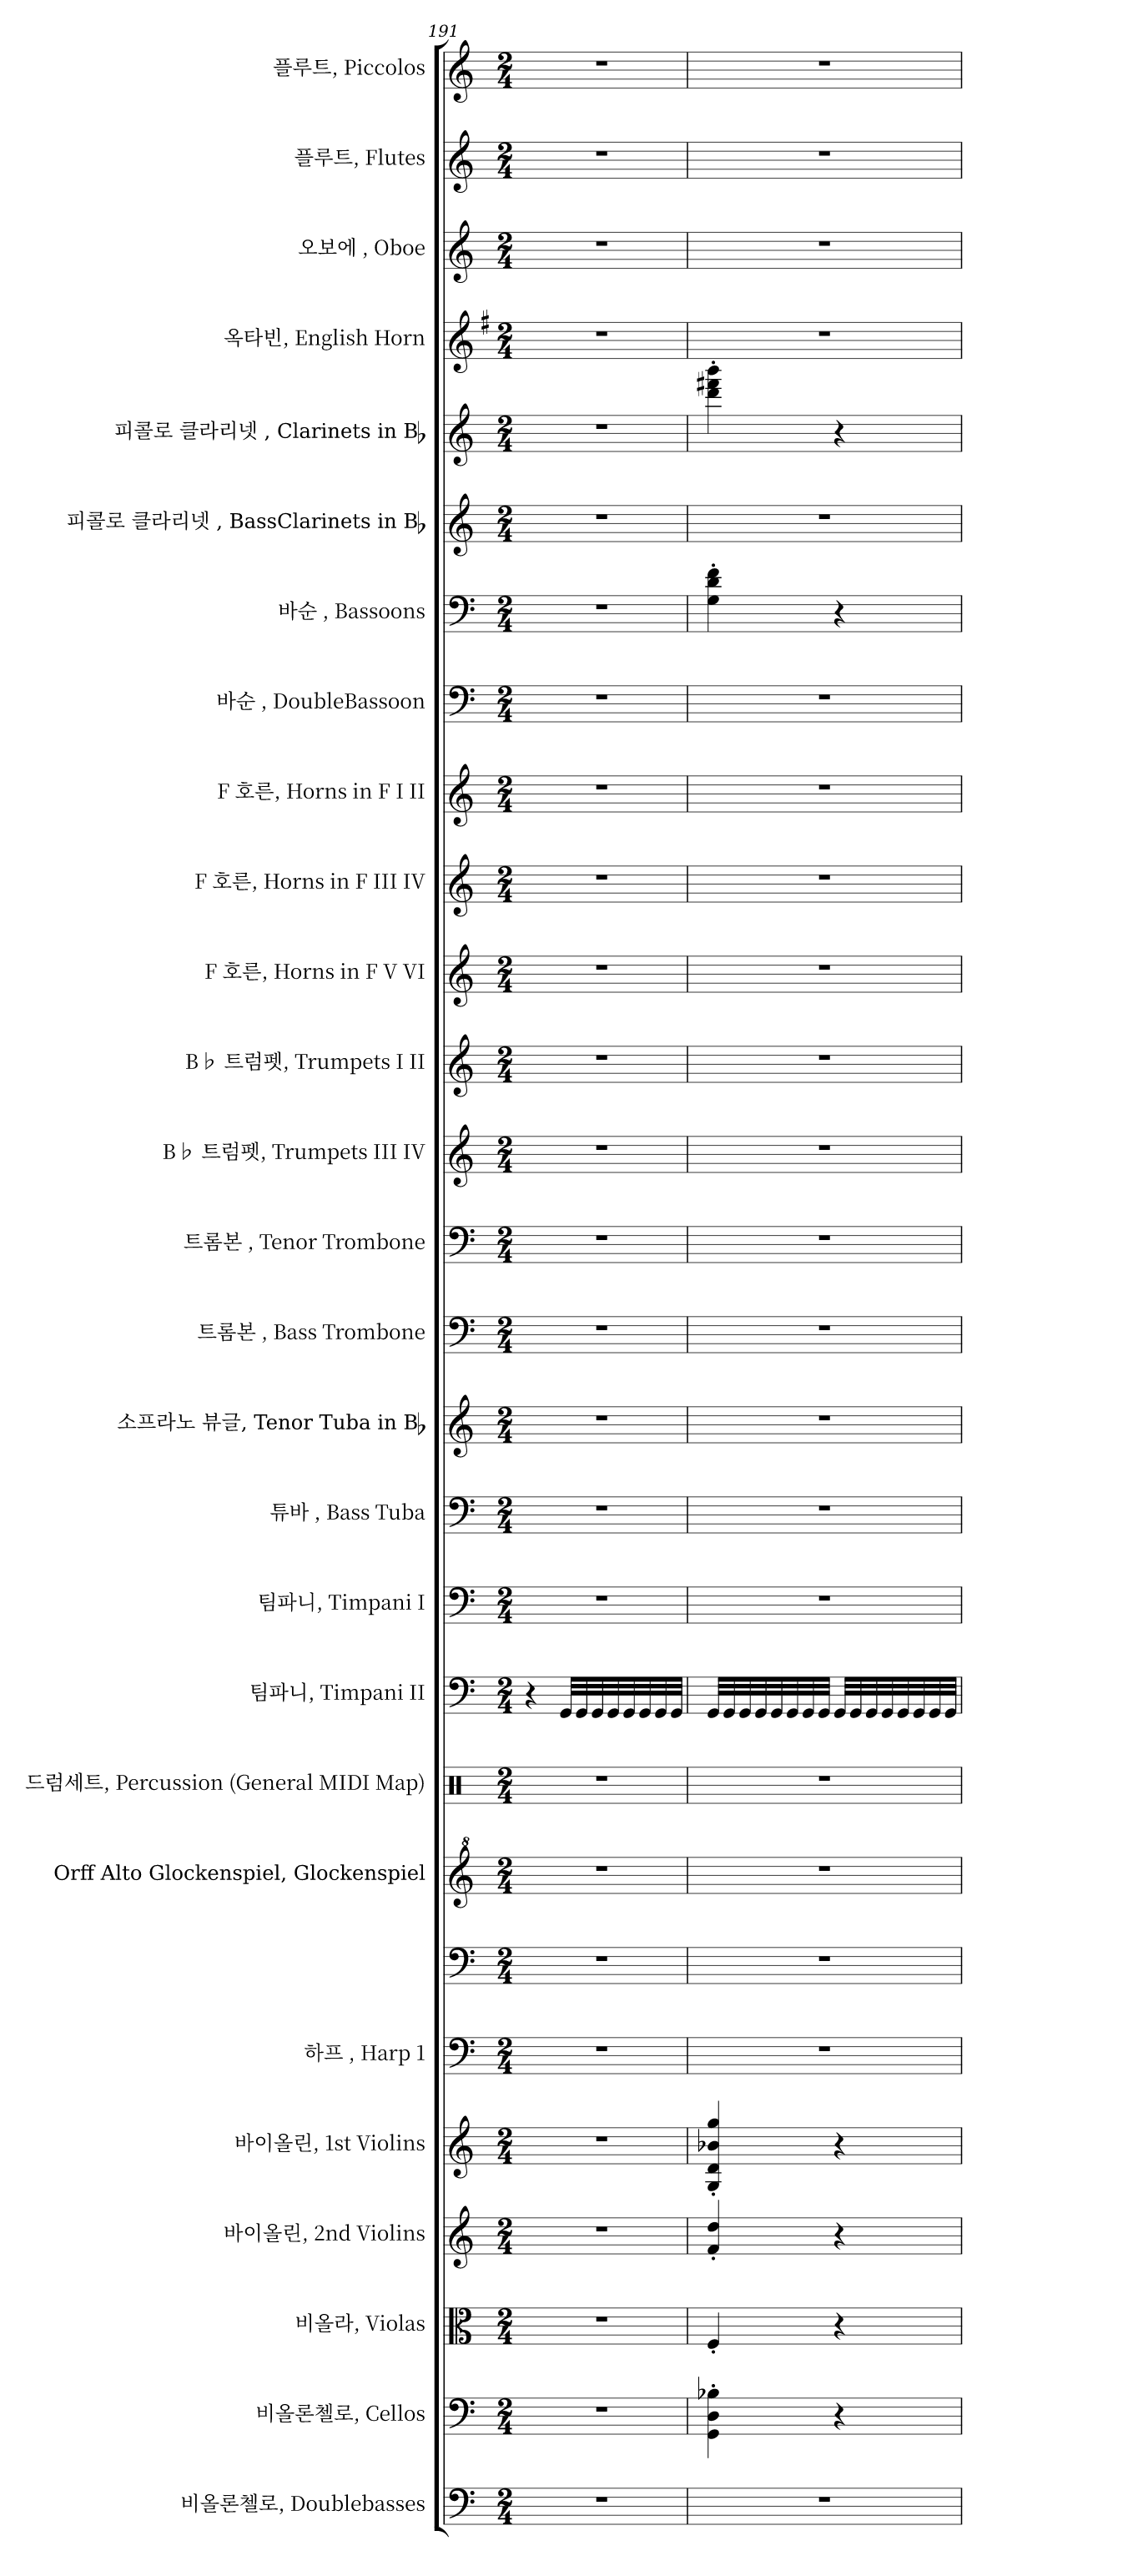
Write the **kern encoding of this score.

**kern	**kern	**kern	**kern	**kern	**kern	**kern	**kern	**kern	**kern	**kern	**kern	**kern	**kern	**kern	**kern	**kern	**kern	**kern	**kern	**kern	**kern	**kern	**kern	**kern	**kern	**kern	**kern
*part27	*part26	*part25	*part24	*part23	*part22	*part22	*part21	*part20	*part19	*part18	*part17	*part16	*part15	*part14	*part13	*part12	*part11	*part10	*part9	*part8	*part7	*part6	*part5	*part4	*part3	*part2	*part1
*staff28	*staff27	*staff26	*staff25	*staff24	*staff23	*staff22	*staff21	*staff20	*staff19	*staff18	*staff17	*staff16	*staff15	*staff14	*staff13	*staff12	*staff11	*staff10	*staff9	*staff8	*staff7	*staff6	*staff5	*staff4	*staff3	*staff2	*staff1
*I"비올론첼로, Doublebasses	*I"비올론첼로, Cellos	*I"비올라, Violas	*I"바이올린, 2nd Violins	*I"바이올린, 1st Violins	*I"하프 , Harp 1	*	*I"Orff Alto Glockenspiel, Glockenspiel	*I"드럼세트, Percussion (General MIDI Map)	*I"팀파니, Timpani II	*I"팀파니, Timpani I	*I"튜바 , Bass Tuba	*I"소프라노 뷰글, Tenor Tuba in Bb	*I"트롬본 , Bass Trombone	*I"트롬본 , Tenor Trombone	*I"B♭ 트럼펫, Trumpets III IV	*I"B♭ 트럼펫, Trumpets I II	*I"F 호른, Horns in F  V  VI	*I"F 호른, Horns in F III IV	*I"F 호른, Horns in F  I  II	*I"바순 , DoubleBassoon	*I"바순 , Bassoons	*I"피콜로 클라리넷 , BassClarinets in Bb	*I"피콜로 클라리넷 , Clarinets in Bb	*I"옥타빈, English Horn	*I"오보에 , Oboe	*I"플루트, Flutes	*I"플루트, Piccolos
*	*	*I'Vlas.	*I'Vlns.	*I'Vlns.	*I'Hrp.	*	*I'O. A. Glk.	*	*I'Timp.	*I'Timp.	*I'Tba.	*	*I'Tbn.	*I'Tbn.	*I'B♭ Tpt.	*I'B♭ Tpt.	*I'F Hn.	*I'F Hn.	*I'F Hn.	*	*I'Bsn.	*	*	*	*I'Ob.	*I'Fl.	*
!!LO:PB:g=z
*clefF4	*clefF4	*clefC3	*clefG2	*clefG2	*clefF4	*clefF4	*clefG^2	*clefX	*clefF4	*clefF4	*clefF4	*clefG2	*clefF4	*clefF4	*clefG2	*clefG2	*clefG2	*clefG2	*clefG2	*clefF4	*clefF4	*clefG2	*clefG2	*clefG2	*clefG2	*clefG2	*clefG2
*	*	*	*	*	*	*	*	*	*	*	*	*	*	*	*ITrd1c2	*ITrd1c2	*ITrd4c7	*ITrd4c7	*ITrd4c7	*	*	*ITrd-5c-8	*ITrd-5c-8	*ITrd4c7	*	*	*
*k[]	*k[]	*k[]	*k[]	*k[]	*k[]	*k[]	*k[]	*k[]	*k[]	*k[]	*k[]	*k[]	*k[]	*k[]	*k[b-e-]	*k[b-e-]	*k[b-]	*k[b-]	*k[b-]	*k[]	*k[]	*k[b-e-a-d-]	*k[b-e-a-d-]	*k[]	*k[]	*k[]	*k[]
*M2/4	*M2/4	*M2/4	*M2/4	*M2/4	*M2/4	*M2/4	*M2/4	*M2/4	*M2/4	*M2/4	*M2/4	*M2/4	*M2/4	*M2/4	*M2/4	*M2/4	*M2/4	*M2/4	*M2/4	*M2/4	*M2/4	*M2/4	*M2/4	*M2/4	*M2/4	*M2/4	*M2/4
=191	=191	=191	=191	=191	=191	=191	=191	=191	=191	=191	=191	=191	=191	=191	=191	=191	=191	=191	=191	=191	=191	=191	=191	=191	=191	=191	=191
2r	2r	2r	2r	2r	2r	2r	2r	2r	4r	2r	2r	2r	2r	2r	2r	2r	2r	2r	2r	2r	2r	2r	2r	2r	2r	2r	2r
.	.	.	.	.	.	.	.	.	32GG/LLL	.	.	.	.	.	.	.	.	.	.	.	.	.	.	.	.	.	.
.	.	.	.	.	.	.	.	.	32GG/	.	.	.	.	.	.	.	.	.	.	.	.	.	.	.	.	.	.
.	.	.	.	.	.	.	.	.	32GG/	.	.	.	.	.	.	.	.	.	.	.	.	.	.	.	.	.	.
.	.	.	.	.	.	.	.	.	32GG/	.	.	.	.	.	.	.	.	.	.	.	.	.	.	.	.	.	.
.	.	.	.	.	.	.	.	.	32GG/	.	.	.	.	.	.	.	.	.	.	.	.	.	.	.	.	.	.
.	.	.	.	.	.	.	.	.	32GG/	.	.	.	.	.	.	.	.	.	.	.	.	.	.	.	.	.	.
.	.	.	.	.	.	.	.	.	32GG/	.	.	.	.	.	.	.	.	.	.	.	.	.	.	.	.	.	.
.	.	.	.	.	.	.	.	.	32GG/JJJ	.	.	.	.	.	.	.	.	.	.	.	.	.	.	.	.	.	.
=192	=192	=192	=192	=192	=192	=192	=192	=192	=192	=192	=192	=192	=192	=192	=192	=192	=192	=192	=192	=192	=192	=192	=192	=192	=192	=192	=192
2r	4GG\' 4D\' 4B-X\'	4F'/	4f/' 4dd/'	4G/' 4d/' 4b-X/' 4gg/'	2r	2r	2r	2r	32GG/LLL	2r	2r	2r	2r	2r	2r	2r	2r	2r	2r	2r	4G\' 4d\' 4f\'	2r	4bbb-\' 4ddddn\' 4gggg\'	2r	2r	2r	2r
.	.	.	.	.	.	.	.	.	32GG/	.	.	.	.	.	.	.	.	.	.	.	.	.	.	.	.	.	.
.	.	.	.	.	.	.	.	.	32GG/	.	.	.	.	.	.	.	.	.	.	.	.	.	.	.	.	.	.
.	.	.	.	.	.	.	.	.	32GG/	.	.	.	.	.	.	.	.	.	.	.	.	.	.	.	.	.	.
.	.	.	.	.	.	.	.	.	32GG/	.	.	.	.	.	.	.	.	.	.	.	.	.	.	.	.	.	.
.	.	.	.	.	.	.	.	.	32GG/	.	.	.	.	.	.	.	.	.	.	.	.	.	.	.	.	.	.
.	.	.	.	.	.	.	.	.	32GG/	.	.	.	.	.	.	.	.	.	.	.	.	.	.	.	.	.	.
.	.	.	.	.	.	.	.	.	32GG/JJJ	.	.	.	.	.	.	.	.	.	.	.	.	.	.	.	.	.	.
.	4r	4r	4r	4r	.	.	.	.	32GG/LLL	.	.	.	.	.	.	.	.	.	.	.	4r	.	4r	.	.	.	.
.	.	.	.	.	.	.	.	.	32GG/	.	.	.	.	.	.	.	.	.	.	.	.	.	.	.	.	.	.
.	.	.	.	.	.	.	.	.	32GG/	.	.	.	.	.	.	.	.	.	.	.	.	.	.	.	.	.	.
.	.	.	.	.	.	.	.	.	32GG/	.	.	.	.	.	.	.	.	.	.	.	.	.	.	.	.	.	.
.	.	.	.	.	.	.	.	.	32GG/	.	.	.	.	.	.	.	.	.	.	.	.	.	.	.	.	.	.
.	.	.	.	.	.	.	.	.	32GG/	.	.	.	.	.	.	.	.	.	.	.	.	.	.	.	.	.	.
.	.	.	.	.	.	.	.	.	32GG/	.	.	.	.	.	.	.	.	.	.	.	.	.	.	.	.	.	.
.	.	.	.	.	.	.	.	.	32GG/JJJ	.	.	.	.	.	.	.	.	.	.	.	.	.	.	.	.	.	.
=	=	=	=	=	=	=	=	=	=	=	=	=	=	=	=	=	=	=	=	=	=	=	=	=	=	=	=
*-	*-	*-	*-	*-	*-	*-	*-	*-	*-	*-	*-	*-	*-	*-	*-	*-	*-	*-	*-	*-	*-	*-	*-	*-	*-	*-	*-
